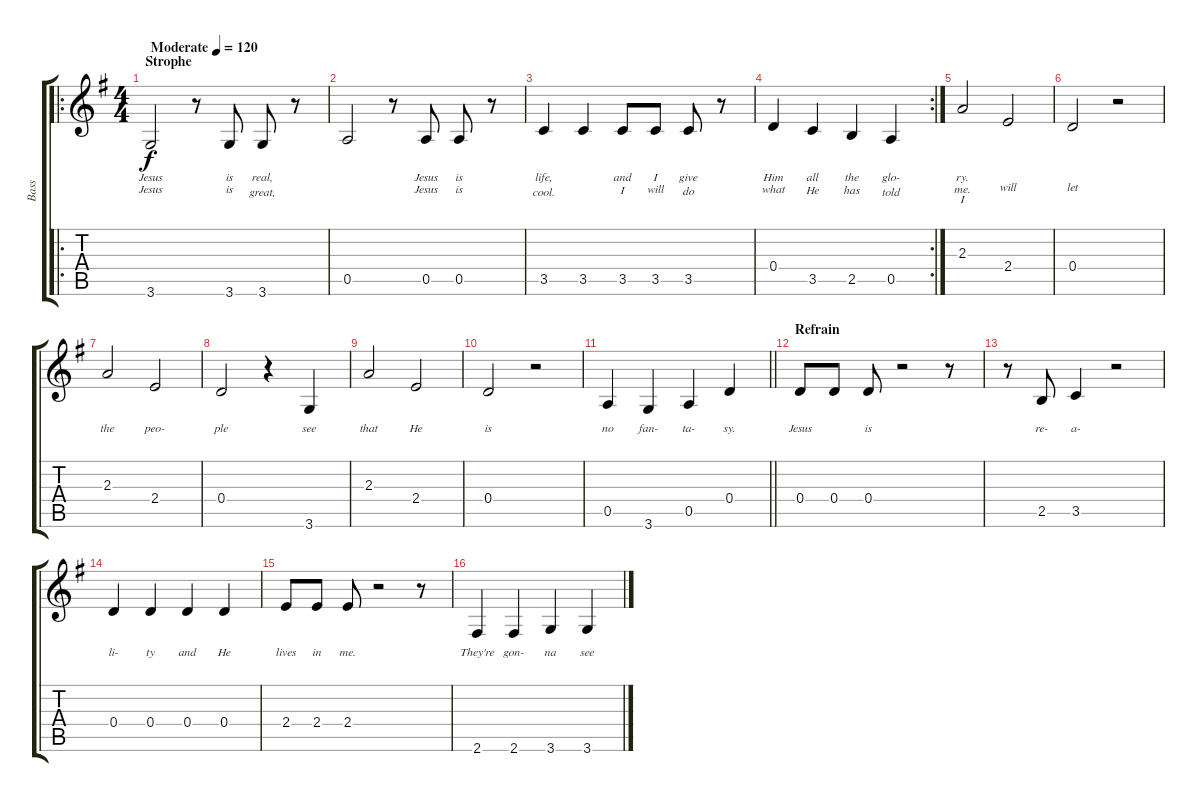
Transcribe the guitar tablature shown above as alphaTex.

\track ("Bass" "Bass") {instrument electricbassfinger}
\staff {score tabs}
\tuning (E4 B3 G3 D3 A2 E2) {hide}
\ro
\ts (4 4)
\section ("" "Strophe")
\tempo (120 "Moderate")
\clef g2
\ks g
3.6.2{lyrics (0 "Jesus") lyrics (1 "Jesus") lyrics (2 "") lyrics (3 "") lyrics (4 "") dy f instrument electricbassfinger} r.8 3.6.8{lyrics (0 "is") lyrics (1 "is") lyrics (2 "") lyrics (3 "") lyrics (4 "")} 3.6.8{lyrics (0 "real,") lyrics (1 "great,") lyrics (2 "") lyrics (3 "") lyrics (4 "")} r.8 |
0.5.2{lyrics (0 "") lyrics (1 "") lyrics (2 "") lyrics (3 "") lyrics (4 "")} r.8 0.5.8{lyrics (0 "Jesus") lyrics (1 "Jesus") lyrics (2 "") lyrics (3 "") lyrics (4 "")} 0.5.8{lyrics (0 "is") lyrics (1 "is") lyrics (2 "") lyrics (3 "") lyrics (4 "")} r.8 |
3.5.4{lyrics (0 "life,") lyrics (1 "cool.") lyrics (2 "") lyrics (3 "") lyrics (4 "")} 3.5.4{lyrics (0 "") lyrics (1 "") lyrics (2 "") lyrics (3 "") lyrics (4 "")} 3.5.8{lyrics (0 "and") lyrics (1 "I") lyrics (2 "") lyrics (3 "") lyrics (4 "")} 3.5.8{lyrics (0 "I") lyrics (1 "will") lyrics (2 "") lyrics (3 "") lyrics (4 "")} 3.5.8{lyrics (0 "give") lyrics (1 "do") lyrics (2 "") lyrics (3 "") lyrics (4 "")} r.8 |
\rc 2
0.4.4{lyrics (0 "Him") lyrics (1 "what") lyrics (2 "") lyrics (3 "") lyrics (4 "")} 3.5.4{lyrics (0 "all") lyrics (1 "He") lyrics (2 "") lyrics (3 "") lyrics (4 "")} 2.5.4{lyrics (0 "the") lyrics (1 "has") lyrics (2 "") lyrics (3 "") lyrics (4 "")} 0.5.4{lyrics (0 "glo-") lyrics (1 "told") lyrics (2 "") lyrics (3 "") lyrics (4 "")} |
2.3.2{lyrics (0 "ry.") lyrics (1 "me.") lyrics (2 "I") lyrics (3 "") lyrics (4 "")} 2.4.2{lyrics (0 "") lyrics (1 "") lyrics (2 "will") lyrics (3 "") lyrics (4 "")} |
0.4.2{lyrics (0 "") lyrics (1 "") lyrics (2 "let") lyrics (3 "") lyrics (4 "")} r.2 |
2.3.2{lyrics (0 "") lyrics (1 "") lyrics (2 "the") lyrics (3 "") lyrics (4 "")} 2.4.2{lyrics (0 "") lyrics (1 "") lyrics (2 "peo-") lyrics (3 "") lyrics (4 "")} |
0.4.2{lyrics (0 "") lyrics (1 "") lyrics (2 "ple") lyrics (3 "") lyrics (4 "")} r.4 3.6.4{lyrics (0 "") lyrics (1 "") lyrics (2 "see") lyrics (3 "") lyrics (4 "")} |
2.3.2{lyrics (0 "") lyrics (1 "") lyrics (2 "that") lyrics (3 "") lyrics (4 "")} 2.4.2{lyrics (0 "") lyrics (1 "") lyrics (2 "He") lyrics (3 "") lyrics (4 "")} |
0.4.2{lyrics (0 "") lyrics (1 "") lyrics (2 "is") lyrics (3 "") lyrics (4 "")} r.2 |
\barLineRight lightlight
0.5.4{lyrics (0 "") lyrics (1 "") lyrics (2 "no") lyrics (3 "") lyrics (4 "")} 3.6.4{lyrics (0 "") lyrics (1 "") lyrics (2 "fan-") lyrics (3 "") lyrics (4 "")} 0.5.4{lyrics (0 "") lyrics (1 "") lyrics (2 "ta-") lyrics (3 "") lyrics (4 "")} 0.4.4{lyrics (0 "") lyrics (1 "") lyrics (2 "sy.") lyrics (3 "") lyrics (4 "")} |
\section ("" "Refrain")
0.4.8{lyrics (0 "") lyrics (1 "") lyrics (2 "Jesus") lyrics (3 "") lyrics (4 "")} 0.4.8{lyrics (0 "") lyrics (1 "") lyrics (2 "") lyrics (3 "") lyrics (4 "")} 0.4.8{lyrics (0 "") lyrics (1 "") lyrics (2 "is") lyrics (3 "") lyrics (4 "")} r.2 r.8 |
r.8 2.5.8{lyrics (0 "") lyrics (1 "") lyrics (2 "re-") lyrics (3 "") lyrics (4 "")} 3.5.4{lyrics (0 "") lyrics (1 "") lyrics (2 "a-") lyrics (3 "") lyrics (4 "")} r.2 |
0.4.4{lyrics (0 "") lyrics (1 "") lyrics (2 "li-") lyrics (3 "") lyrics (4 "")} 0.4.4{lyrics (0 "") lyrics (1 "") lyrics (2 "ty") lyrics (3 "") lyrics (4 "")} 0.4.4{lyrics (0 "") lyrics (1 "") lyrics (2 "and") lyrics (3 "") lyrics (4 "")} 0.4.4{lyrics (0 "") lyrics (1 "") lyrics (2 "He") lyrics (3 "") lyrics (4 "")} |
2.4.8{lyrics (0 "") lyrics (1 "") lyrics (2 "lives") lyrics (3 "") lyrics (4 "")} 2.4.8{lyrics (0 "") lyrics (1 "") lyrics (2 "in") lyrics (3 "") lyrics (4 "")} 2.4.8{lyrics (0 "") lyrics (1 "") lyrics (2 "me.") lyrics (3 "") lyrics (4 "")} r.2 r.8 |
2.6.4{lyrics (0 "") lyrics (1 "") lyrics (2 "They're") lyrics (3 "") lyrics (4 "")} 2.6.4{lyrics (0 "") lyrics (1 "") lyrics (2 "gon-") lyrics (3 "") lyrics (4 "")} 3.6.4{lyrics (0 "") lyrics (1 "") lyrics (2 "na") lyrics (3 "") lyrics (4 "")} 3.6.4{lyrics (0 "") lyrics (1 "") lyrics (2 "see") lyrics (3 "") lyrics (4 "")}
